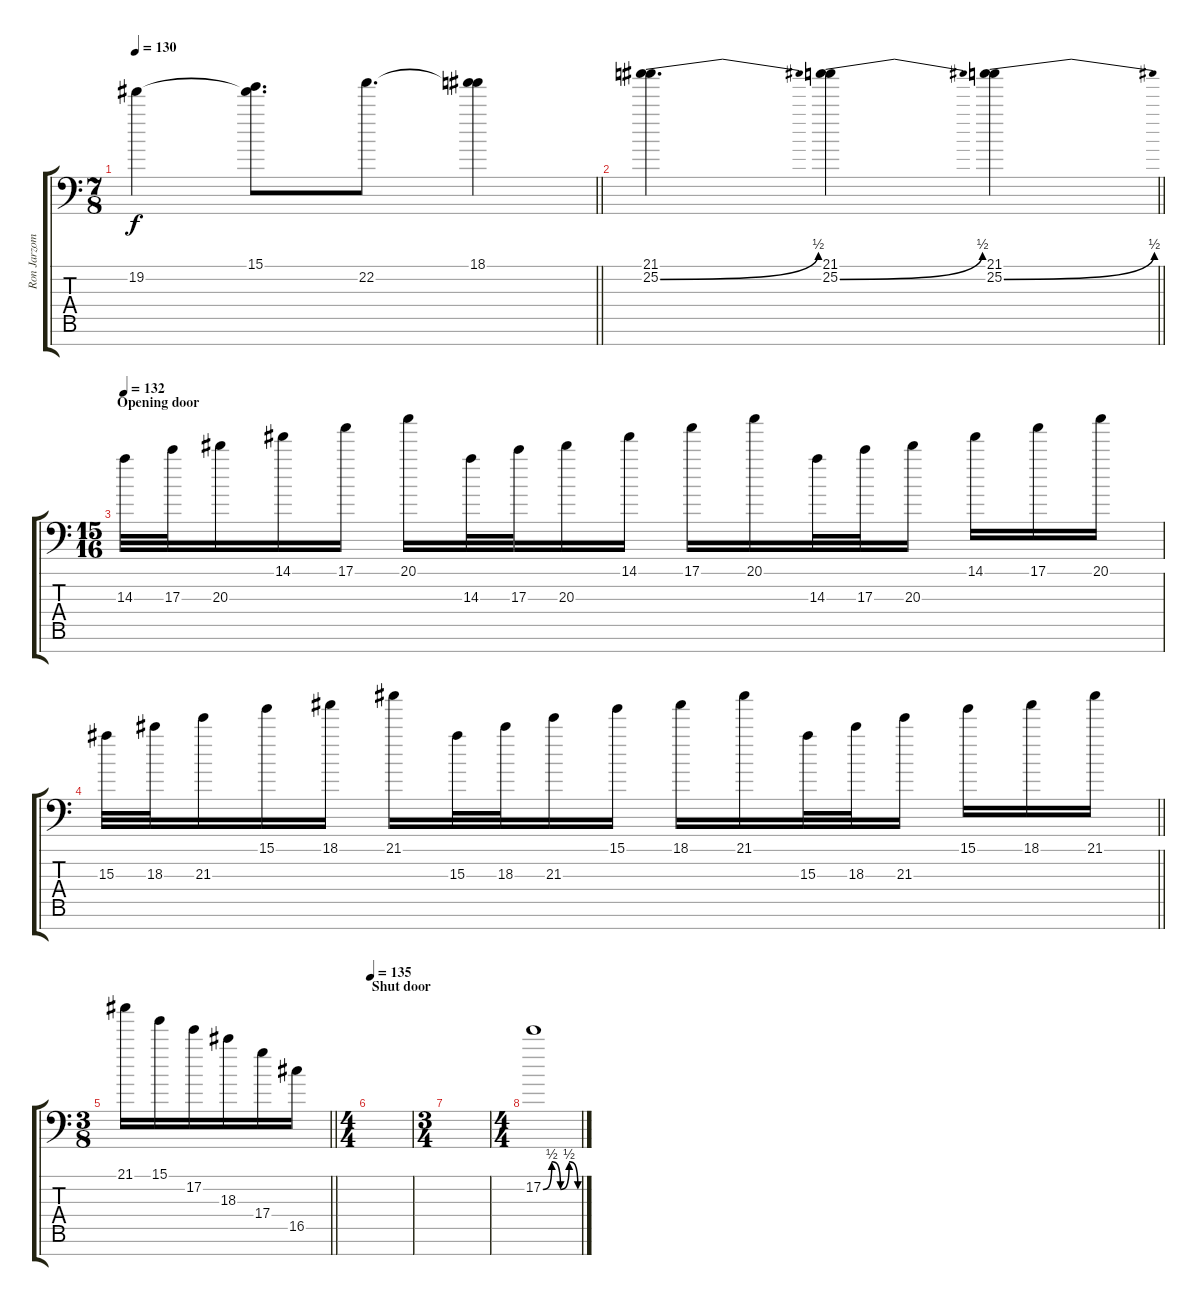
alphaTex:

\track ("Ron Jarzombek Lead 2" "Ron Jarzom") {instrument distortionguitar}
\staff {score tabs}
\tuning (E4 B3 G3 D3 A2 E2 A1) {hide}
\ts (7 8)
\tempo 130
\clef f4
\barLineRight lightlight
\ks c
19.2.4{dy f} (15.1 19.2{t}).8{d} 22.2.8{d} (18.1 22.2{t}).4 |
\barLineRight lightlight
(21.1 25.2{be (bend 0 0 60 2)}).4{d} (21.1 25.2{be (bend 0 0 60 2)}).4 (21.1 25.2{be (bend 0 0 60 2)}).4 |
\ts (15 16)
\section ("" "Opening door")
\tempo 132
14.3.32 17.3.32 20.3.16 14.1.16 17.1.16 20.1.16 14.3.32 17.3.32 20.3.16 14.1.16 17.1.16 20.1.16 14.3.32 17.3.32 20.3.16 14.1.16 17.1.16 20.1.16 |
\barLineRight lightlight
15.3.32 18.3.32 21.3.16 15.1.16 18.1.16 21.1.16 15.3.32 18.3.32 21.3.16 15.1.16 18.1.16 21.1.16 15.3.32 18.3.32 21.3.16 15.1.16 18.1.16 21.1.16 |
\ts (3 8)
\barLineRight lightlight
21.1.16 15.1.16 17.2.16 18.3.16 17.4.16 16.5.16 |
\ts (4 4)
\section ("" "Shut door")
\tempo 135
|
\ts (3 4)
|
\ts (4 4)
17.2{be (custom 0 0 15 2 30 0 45 2 60 0)}.1{volume 13 balance 12}
